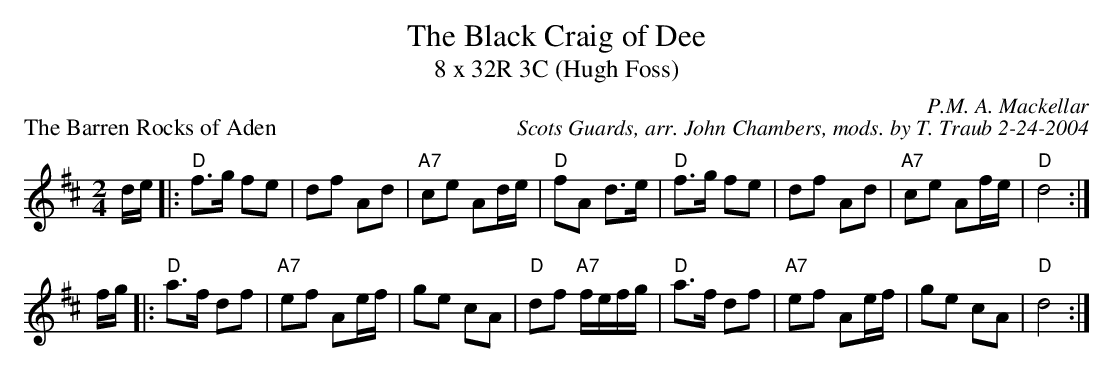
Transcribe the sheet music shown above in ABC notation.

X:1
T: The Black Craig of Dee
T: 8 x 32R 3C (Hugh Foss)
P: The Barren Rocks of Aden
C: P.M. A. Mackellar
C: Scots Guards, arr. John Chambers, mods. by T. Traub 2-24-2004
M: 2/4
L: 1/8
K: D
d/e/ \
|: "D"f>g fe | df Ad | "A7"ce Ad/e/ | "D"fA d>e | "D"f>g fe | df Ad | "A7"ce Af/e/ | "D"d4 :|
f/g/ \
|: "D"a>f df | "A7"ef Ae/f/ | ge cA | "D"df "A7"f/e/f/g/ |"D"a>f df | "A7"ef Ae/f/ | ge cA | "D"d4 :|
